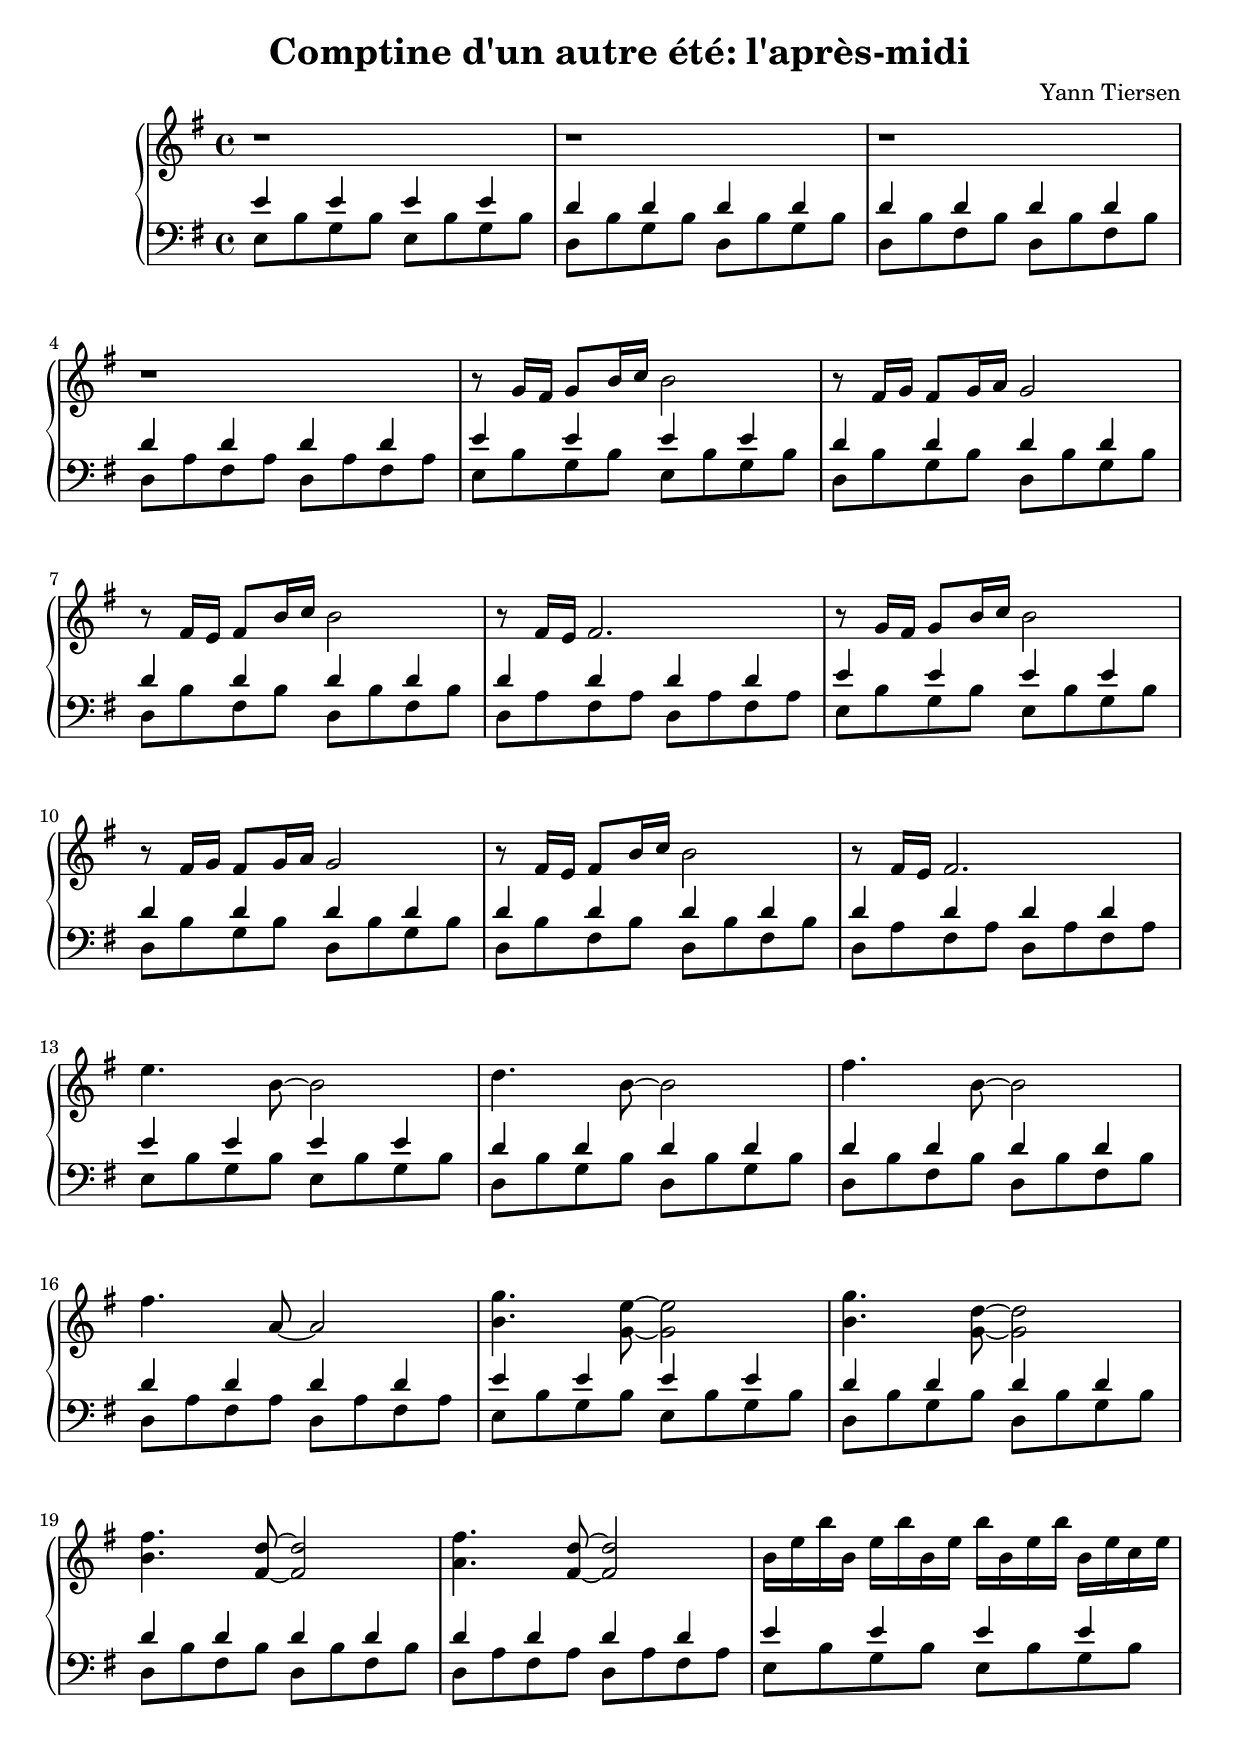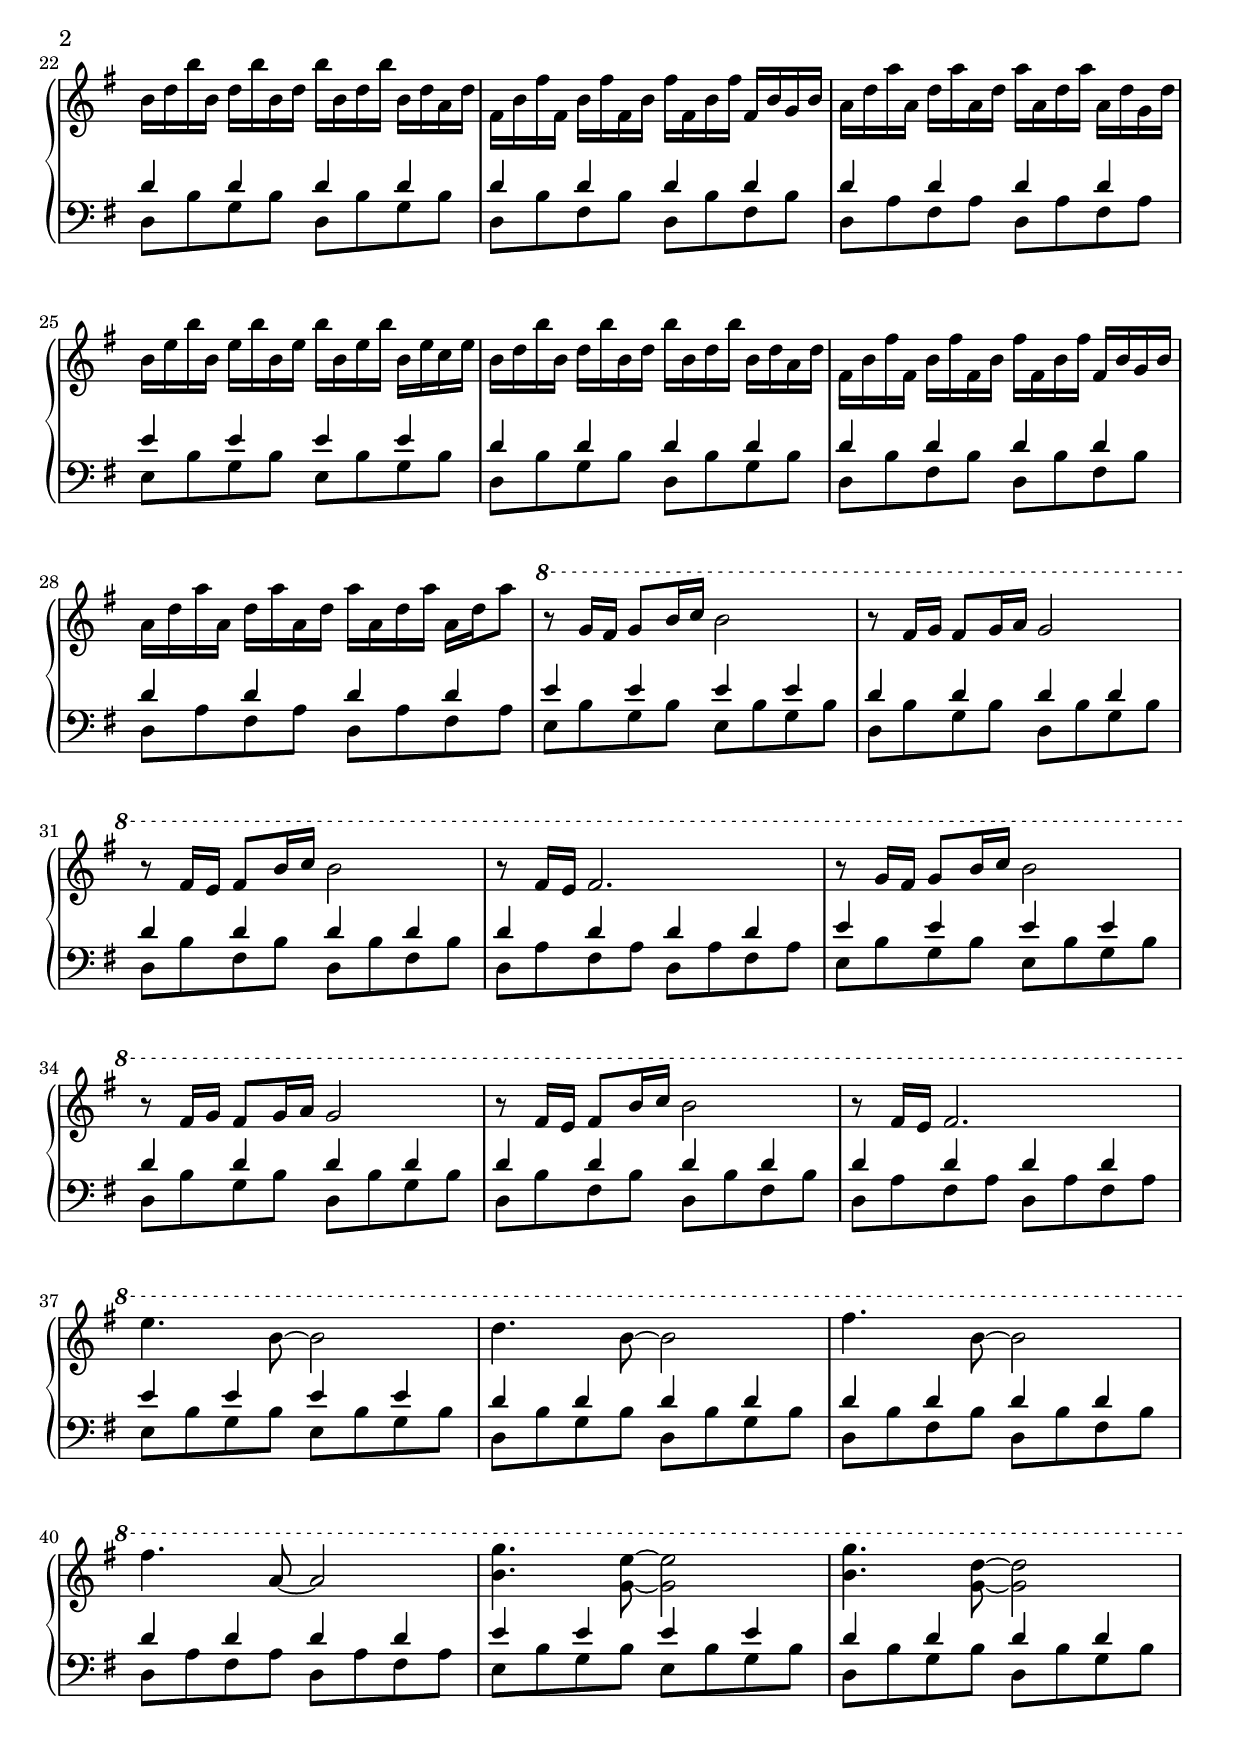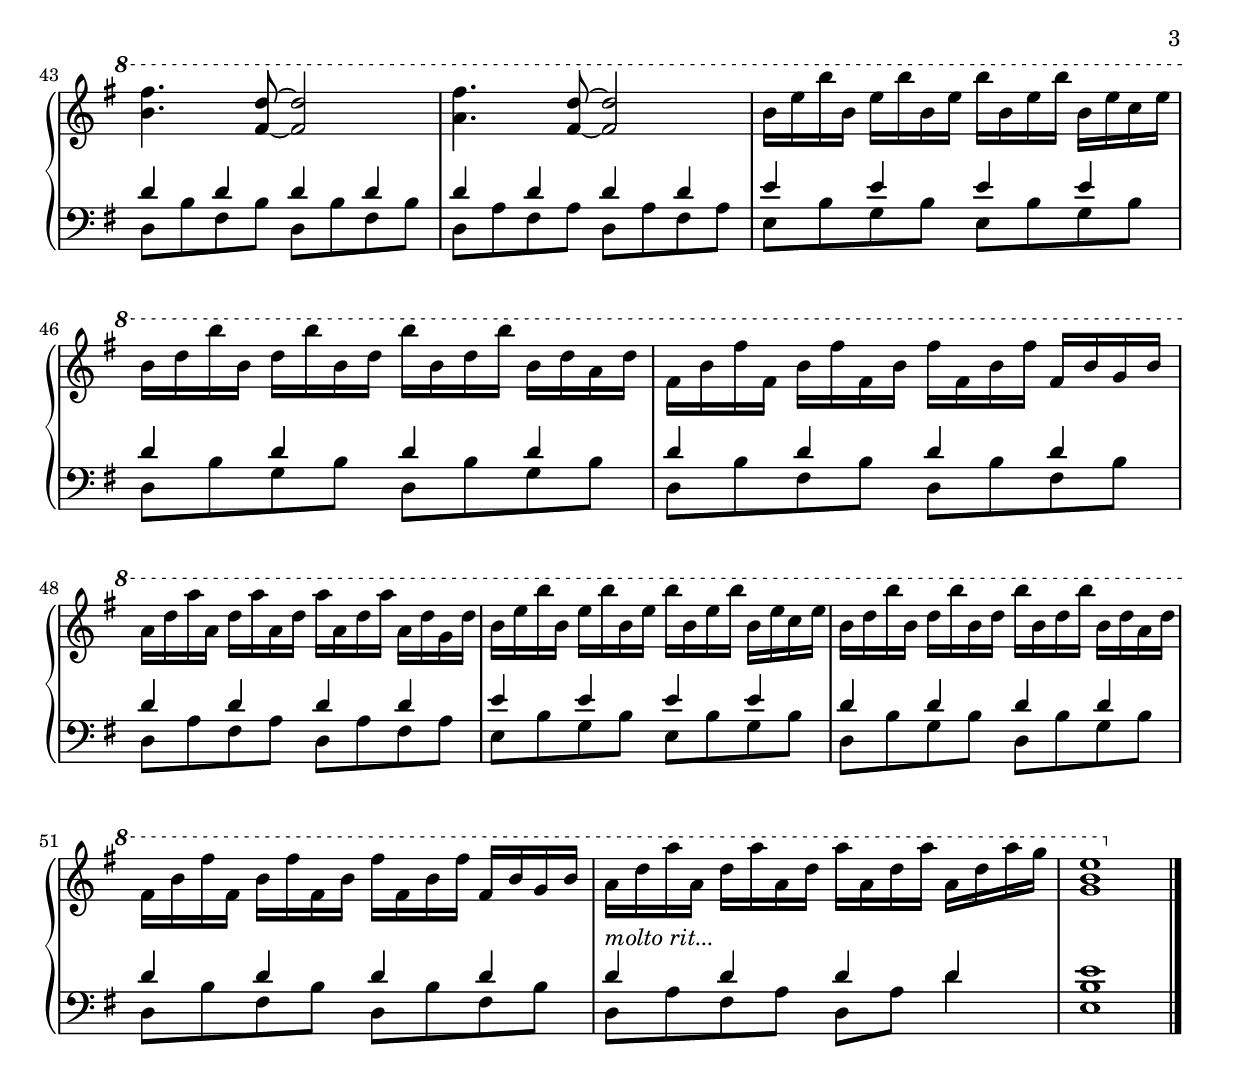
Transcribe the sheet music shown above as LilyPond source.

% version paper20

\version "2.12.3"

#(set-global-staff-size 20)


% Fichier des NOTES de la Comptine de Yann Tiersen

\version "2.12.3"

\header {
    composer = "Yann Tiersen"
    title = "Comptine d'un autre été: l'après-midi"
}


mainDroite =  \relative c'' {
    \clef treble
    \key g \major
    \time 4/4
        

    
    % main gauche seule.
    r1 | r1 | r1 | r1 |
    
    % doubles avec blanche, 
    r8 g16 fis g8 b16 c b2 | r8 fis16 g fis8 g16 a g2 | r8 fis16 e fis8 b16 c b2 | r8 fis16 e fis2. | 
    % répète
    r8 g16 fis g8 b16 c b2 | r8 fis16 g fis8 g16 a g2 | r8 fis16 e fis8 b16 c b2 | r8 fis16 e fis2. | 
    
    % pouing, pang noir. croche( blanche)
    e'4. b8 ~ b2 | d4. b8 ~ b2 | fis'4. b,8 ~ b2 | fis'4. a,8 ~ a2 | 
    
    % pouing, pang noir. croche( blanche)  .. doublés (à la sixte) (2 mesures par lignes)
    <b g'>4. <g e'>8 ~ <g e'>2 | <b g'>4. <g d'>8 ~ <g d'>2 |
    <b fis'>4. <fis d'>8 ~ <fis d'>2 | <a fis'>4. <fis d'>8 ~ <fis d'>2 | 
    
    % doubles (2 mesures par lignes)
    b16 e b' b, e b' b, e b' b, e b' b, e c e | b16 d b' b, d b' b, d b' b, d b' b, d a d |
    fis, b fis' fis, b fis' fis, b fis' fis, b fis' fis, b g b | a d a' a, d a' a, d a' a, d a' a, d g, d' |
    
    % doubles répétition (2 mesures par lignes)
    b16 e b' b, e b' b, e b' b, e b' b, e c e | b16 d b' b, d b' b, d b' b, d b' b, d a d |
    fis, b fis' fis, b fis' fis, b fis' fis, b fis' fis, b g b | a d a' a, d a' a, d a' a, d a' a, d a'8 |

    
    % doubles avec blanche,  répétition à l'octave (8va)
    \ottava #1
    r8 g16 fis g8 b16 c b2 | r8 fis16 g fis8 g16 a g2 | r8 fis16 e fis8 b16 c b2 | r8 fis16 e fis2. | 
    % répète
    r8 g16 fis g8 b16 c b2 | r8 fis16 g fis8 g16 a g2 | r8 fis16 e fis8 b16 c b2 | r8 fis16 e fis2. | 
    
    % pouing, pang noir. croche( blanche)  - RÉPÈTE À L'OCTAVE
    e'4. b8 ~ b2 | d4. b8 ~ b2 | fis'4. b,8 ~ b2 | fis'4. a,8 ~ a2 | 
    
    % pouing, pang noir. croche( blanche)  .. doublés (à la sixte) (2 mesures par lignes)   - RÉPÈTE À L'OCTAVE
    <b g'>4. <g e'>8 ~ <g e'>2 | <b g'>4. <g d'>8 ~ <g d'>2 |
    <b fis'>4. <fis d'>8 ~ <fis d'>2 | <a fis'>4. <fis d'>8 ~ <fis d'>2 |     
    
    % doubles (2 mesures par lignes)  - RÉPÈTE À L'OCTAVE
    b16 e b' b, e b' b, e b' b, e b' b, e c e | b16 d b' b, d b' b, d b' b, d b' b, d a d |
    fis, b fis' fis, b fis' fis, b fis' fis, b fis' fis, b g b | a d a' a, d a' a, d a' a, d a' a, d g, d' |
    
    % doubles répétition (2 mesures par lignes)  - RÉPÈTE À L'OCTAVE
    b16 e b' b, e b' b, e b' b, e b' b, e c e | b16 d b' b, d b' b, d b' b, d b' b, d a d |
    fis, b fis' fis, b fis' fis, b fis' fis, b fis' fis, b g b | a d a' a, d a' a, d a' a, d a' a, d a' g |    
    
    % mesure finale.
    <g, b e>1 \bar "|."
    
    \ottava #0
}

% voix du bas
mainGaucheVA =  \relative c {
    \clef bass
    \key g \major
    \time 4/4


    % intro main gauche seule.
    e8 b' g b e, b' g b | d, b' g b d, b' g b | d, b' fis b d, b' fis b | d, a' fis a d, a' fis a |
    
    % ptites notes m. droite.
    e8 b' g b e, b' g b | d, b' g b d, b' g b | d, b' fis b d, b' fis b | d, a' fis a d, a' fis a |
    % répète
    e8 b' g b e, b' g b | d, b' g b d, b' g b | d, b' fis b d, b' fis b | d, a' fis a d, a' fis a |
    
    % pouing, pang.... pouing, pang.
    e8 b' g b e, b' g b | d, b' g b d, b' g b | d, b' fis b d, b' fis b | d, a' fis a d, a' fis a |
    % pouing, pang doublé
    e8 b' g b e, b' g b | d, b' g b d, b' g b | d, b' fis b d, b' fis b | d, a' fis a d, a' fis a |
    
    % doubles m.d
    e8 b' g b e, b' g b | d, b' g b d, b' g b | d, b' fis b d, b' fis b | d, a' fis a d, a' fis a |
    % répète
    e8 b' g b e, b' g b | d, b' g b d, b' g b | d, b' fis b d, b' fis b | d, a' fis a d, a' fis a |


    %% Répétition avec la main droite à l'octave.

    % ptites notes m. droite.
    e8 b' g b e, b' g b | d, b' g b d, b' g b | d, b' fis b d, b' fis b | d, a' fis a d, a' fis a |
    % répète
    e8 b' g b e, b' g b | d, b' g b d, b' g b | d, b' fis b d, b' fis b | d, a' fis a d, a' fis a |
    
    % pouing, pang.... pouing, pang.
    e8 b' g b e, b' g b | d, b' g b d, b' g b | d, b' fis b d, b' fis b | d, a' fis a d, a' fis a |
    % pouing, pang doublé
    e8 b' g b e, b' g b | d, b' g b d, b' g b | d, b' fis b d, b' fis b | d, a' fis a d, a' fis a |
    
    % doubles m.d
    e8 b' g b e, b' g b | d, b' g b d, b' g b | d, b' fis b d, b' fis b | d, a' fis a d, a' fis a |
    % répète
    e8 b' g b e, b' g b | d, b' g b d, b' g b | d, b' fis b d, b' fis b | d, a' fis a d, a' d4 |
    
    % mesure finale.
    <e, b' e>1 \bar "|."
    
    
        
}

% voix du haut
mainGaucheVB =  \relative c' {
    %\clef bass
    %\key g \major
    %\time 4/4
    \stemUp
        

    % intro main gauche seule.
    e4 e e e | d d d d | d d d d | d d d d |
    
    % ptites notes m. droite.
    e4 e e e | d d d d | d d d d | d d d d |
    % répète
    e4 e e e | d d d d | d d d d | d d d d |
    
    % pouing, pang.... pouing, pang.
    e4 e e e | d d d d | d d d d | d d d d |
    % pouing, pang doublé
    e4 e e e | d d d d | d d d d | d d d d |
    
    % doubles m.d
    e4 e e e | d d d d | d d d d | d d d d |
    % répète
    e4 e e e | d d d d | d d d d | d d d d |


    %% Répétition avec la main droite à l'octave.

    % ptites notes m. droite.
    e4 e e e | d d d d | d d d d | d d d d |
    % répète
    e4 e e e | d d d d | d d d d | d d d d |
    
    % pouing, pang.... pouing, pang.
    e4 e e e | d d d d | d d d d | d d d d |
    % pouing, pang doublé
    e4 e e e | d d d d | d d d d | d d d d |
    
    % doubles m.d
    e4 e e e | d d d d | d d d d | d d d d |
    % répète
    e4 e e e | d d d d | d d d d | d^\markup \italic { molto rit... } d d d |
    
    % mesure finale.
    s1 \bar "|."

}



\score {
    \context PianoStaff = "yo" <<
        
        \context Staff = "md" \mainDroite
        \context Staff = "mg" <<
            \new Voice \mainGaucheVA
            \new Voice \mainGaucheVB
            \new Voice  { s1*50 \break }
        >>
        
    >>
    

    \layout {
        papersize = "letter"
        interscoreline = -6\mm
        lastpagefill = 1
        interscorelinefill = 1
    }
}